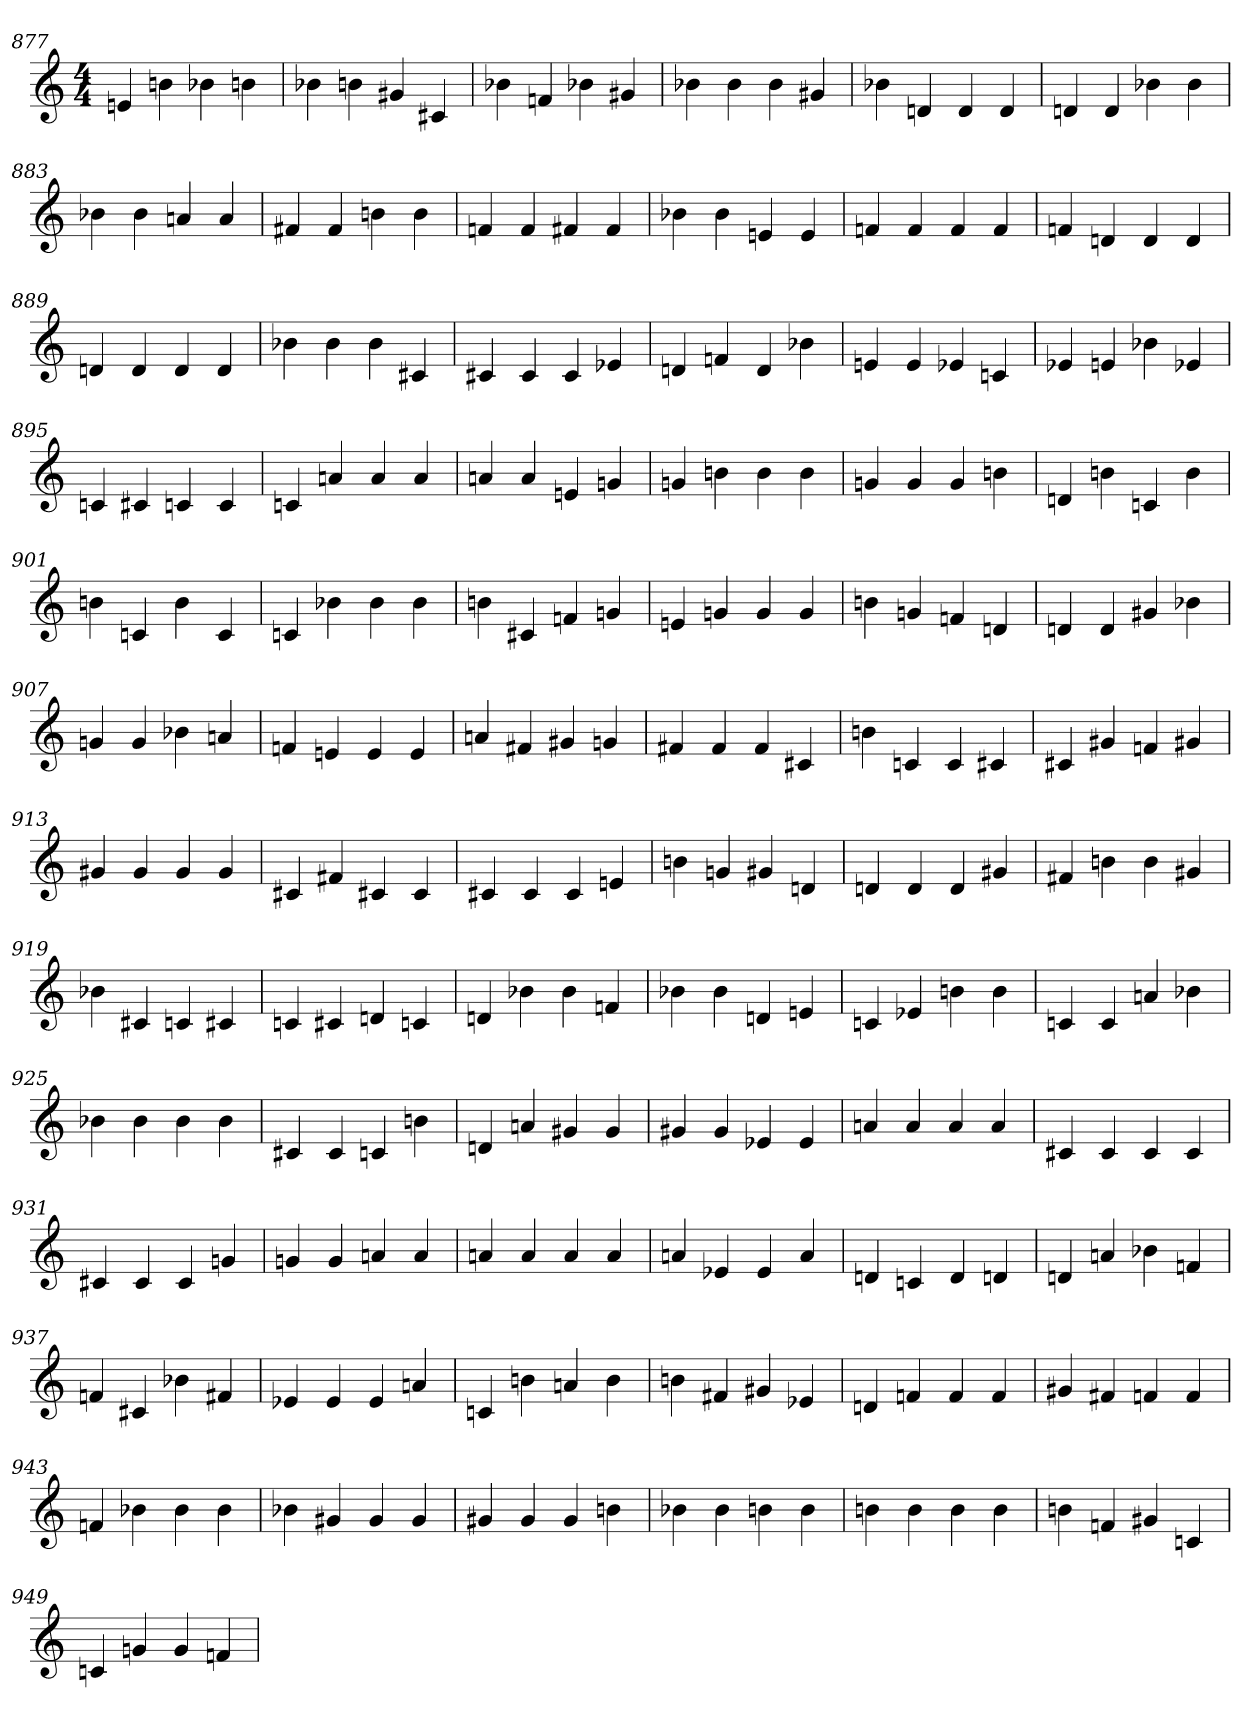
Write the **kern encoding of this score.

**kern
*part1
*staff1
*clefG2
*M4/4
=877
4en
4bn
4b-X
4bn
=878
4b-X
4bn
4g#X
4c#X
=879
4b-X
4fn
4b-X
4g#X
=880
4b-X
4b-
4b-
4g#X
=881
4b-X
4dn
4d
4d
=882
4dn
4d
4b-X
4b-
=883
4b-X
4b-
4an
4a
=884
4f#X
4f#
4bn
4b
=885
4fn
4f
4f#X
4f#
=886
4b-X
4b-
4en
4e
=887
4fn
4f
4f
4f
=888
4fn
4dn
4d
4d
=889
4dn
4d
4d
4d
=890
4b-X
4b-
4b-
4c#X
=891
4c#X
4c#
4c#
4e-X
=892
4dn
4fn
4d
4b-X
=893
4en
4e
4e-X
4cn
=894
4e-X
4en
4b-X
4e-X
=895
4cn
4c#X
4cn
4c
=896
4cn
4an
4a
4a
=897
4an
4a
4en
4gn
=898
4gn
4bn
4b
4b
=899
4gn
4g
4g
4bn
=900
4dn
4bn
4cn
4b
=901
4bn
4cn
4b
4c
=902
4cn
4b-X
4b-
4b-
=903
4bn
4c#X
4fn
4gn
=904
4en
4gn
4g
4g
=905
4bn
4gn
4fn
4dn
=906
4dn
4d
4g#X
4b-X
=907
4gn
4g
4b-X
4an
=908
4fn
4en
4e
4e
=909
4an
4f#X
4g#X
4gn
=910
4f#X
4f#
4f#
4c#X
=911
4bn
4cn
4c
4c#X
=912
4c#X
4g#X
4fn
4g#X
=913
4g#X
4g#
4g#
4g#
=914
4c#X
4f#X
4c#X
4c#
=915
4c#X
4c#
4c#
4en
=916
4bn
4gn
4g#X
4dn
=917
4dn
4d
4d
4g#X
=918
4f#X
4bn
4b
4g#X
=919
4b-X
4c#X
4cn
4c#X
=920
4cn
4c#X
4dn
4cn
=921
4dn
4b-X
4b-
4fn
=922
4b-X
4b-
4dn
4en
=923
4cn
4e-X
4bn
4b
=924
4cn
4c
4an
4b-X
=925
4b-X
4b-
4b-
4b-
=926
4c#X
4c#
4cn
4bn
=927
4dn
4an
4g#X
4g#
=928
4g#X
4g#
4e-X
4e-
=929
4an
4a
4a
4a
=930
4c#X
4c#
4c#
4c#
=931
4c#X
4c#
4c#
4gn
=932
4gn
4g
4an
4a
=933
4an
4a
4a
4a
=934
4an
4e-X
4e-
4a
=935
4dn
4cn
4d
4dn
=936
4dn
4an
4b-X
4fn
=937
4fn
4c#X
4b-X
4f#X
=938
4e-X
4e-
4e-
4an
=939
4cn
4bn
4an
4b
=940
4bn
4f#X
4g#X
4e-X
=941
4dn
4fn
4f
4f
=942
4g#X
4f#X
4fn
4f
=943
4fn
4b-X
4b-
4b-
=944
4b-X
4g#X
4g#
4g#
=945
4g#X
4g#
4g#
4bn
=946
4b-X
4b-
4bn
4b
=947
4bn
4b
4b
4b
=948
4bn
4fn
4g#X
4cn
=949
4cn
4gn
4g
4fn
=
*-
